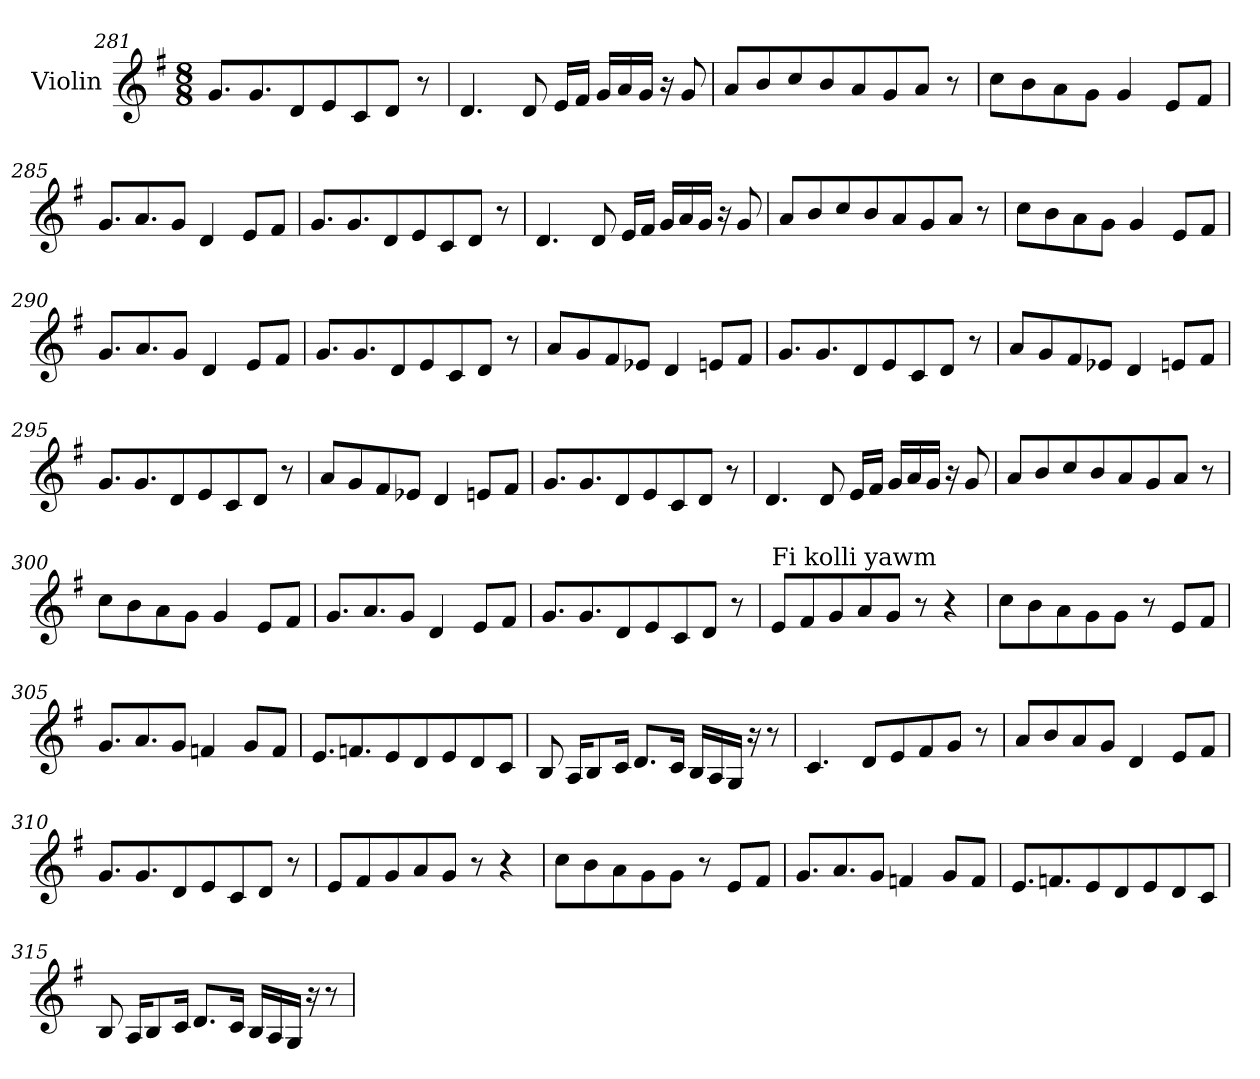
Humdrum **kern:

**kern
*part1
*staff1
*I"Violin
*clefG2
*k[f#]
*G:
*M8/8
=281
8.g/L
8.g/
8d/
8e/
8c/
8d/J
8r
=282
4.d/
8d/
16e/LL
16f#/JJ
16g/LL
16a/
16g/JJ
16r
8g/
!!LO:LB:g=z
=283
8a/L
8b/
8cc/
8b/
8a/
8g/
8a/J
8r
=284
8cc\L
8b\
8a\
8g\J
4g/
8e/L
8f#/J
=285
8.g/L
8.a/
8g/J
4d/
8e/L
8f#/J
=286
8.g/L
8.g/
8d/
8e/
8c/
8d/J
8r
!!LO:LB:g=z
=287
4.d/
8d/
16e/LL
16f#/JJ
16g/LL
16a/
16g/JJ
16r
8g/
=288
8a/L
8b/
8cc/
8b/
8a/
8g/
8a/J
8r
=289
8cc\L
8b\
8a\
8g\J
4g/
8e/L
8f#/J
=290
8.g/L
8.a/
8g/J
4d/
8e/L
8f#/J
!!LO:LB:g=z
=291
8.g/L
8.g/
8d/
8e/
8c/
8d/J
8r
=292
8a/L
8g/
8f#/
8e-X/J
4d/
8en/L
8f#/J
=293
8.g/L
8.g/
8d/
8e/
8c/
8d/J
8r
=294
8a/L
8g/
8f#/
8e-X/J
4d/
8en/L
8f#/J
!!LO:LB:g=z
=295
8.g/L
8.g/
8d/
8e/
8c/
8d/J
8r
=296
8a/L
8g/
8f#/
8e-X/J
4d/
8en/L
8f#/J
=297
8.g/L
8.g/
8d/
8e/
8c/
8d/J
8r
=298
4.d/
8d/
16e/LL
16f#/JJ
16g/LL
16a/
16g/JJ
16r
8g/
!!LO:PB:g=z
=299
8a/L
8b/
8cc/
8b/
8a/
8g/
8a/J
8r
=300
8cc\L
8b\
8a\
8g\J
4g/
8e/L
8f#/J
=301
8.g/L
8.a/
8g/J
4d/
8e/L
8f#/J
=302
8.g/L
8.g/
8d/
8e/
8c/
8d/J
8r
!!LO:LB:g=z
=303
*MM100
!LO:TX:a:t=Fi kolli yawm
8e/L
8f#/
8g/
8a/
8g/J
8r
4r
=304
8cc\L
8b\
8a\
8g\
8g\J
8r
8e/L
8f#/J
=305
8.g/L
8.a/
8g/J
4fn/
8g/L
8f/J
=306
8.e/L
8.fn/
8e/
8d/
8e/
8d/
8c/J
!!LO:LB:g=z
=307
8B/
16A/KL
8B/
16c/Jk
8.d/L
16c/Jk
16B/LL
16A/
16G/JJ
16r
8r
=308
4.c/
8d/L
8e/
8f#/
8g/J
8r
=309
8a/L
8b/
8a/
8g/J
4d/
8e/L
8f#/J
=310
8.g/L
8.g/
8d/
8e/
8c/
8d/J
8r
!!LO:LB:g=z
=311
*MM100
8e/L
8f#/
8g/
8a/
8g/J
8r
4r
=312
8cc\L
8b\
8a\
8g\
8g\J
8r
8e/L
8f#/J
=313
8.g/L
8.a/
8g/J
4fn/
8g/L
8f/J
=314
8.e/L
8.fn/
8e/
8d/
8e/
8d/
8c/J
!!LO:LB:g=z
=315
8B/
16A/KL
8B/
16c/Jk
8.d/L
16c/Jk
16B/LL
16A/
16G/JJ
16r
8r
=
*-
